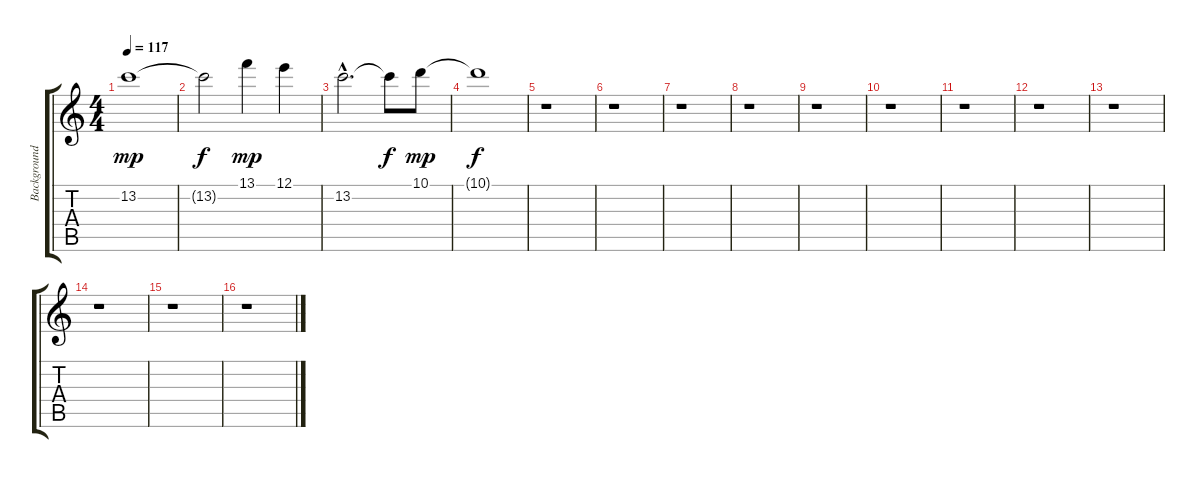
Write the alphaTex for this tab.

\track ("Background Vocals" "Background") {instrument acousticguitarnylon}
\staff {score tabs}
\tuning (E4 B3 G3 D3 A2 E2) {hide}
\ts (4 4)
\tempo 117
\clef g2
\ks c
13.2.1{dy mp} |
13.2{t}.2{dy f} 13.1.4{dy mp} 12.1.4 |
13.2{hac}.2{d} 13.2{t}.8{dy f} 10.1.8{dy mp} |
10.1{t}.1{dy f} |
r.1 |
r.1 |
r.1 |
r.1 |
r.1 |
r.1 |
r.1 |
r.1 |
r.1 |
r.1 |
r.1 |
r.1
